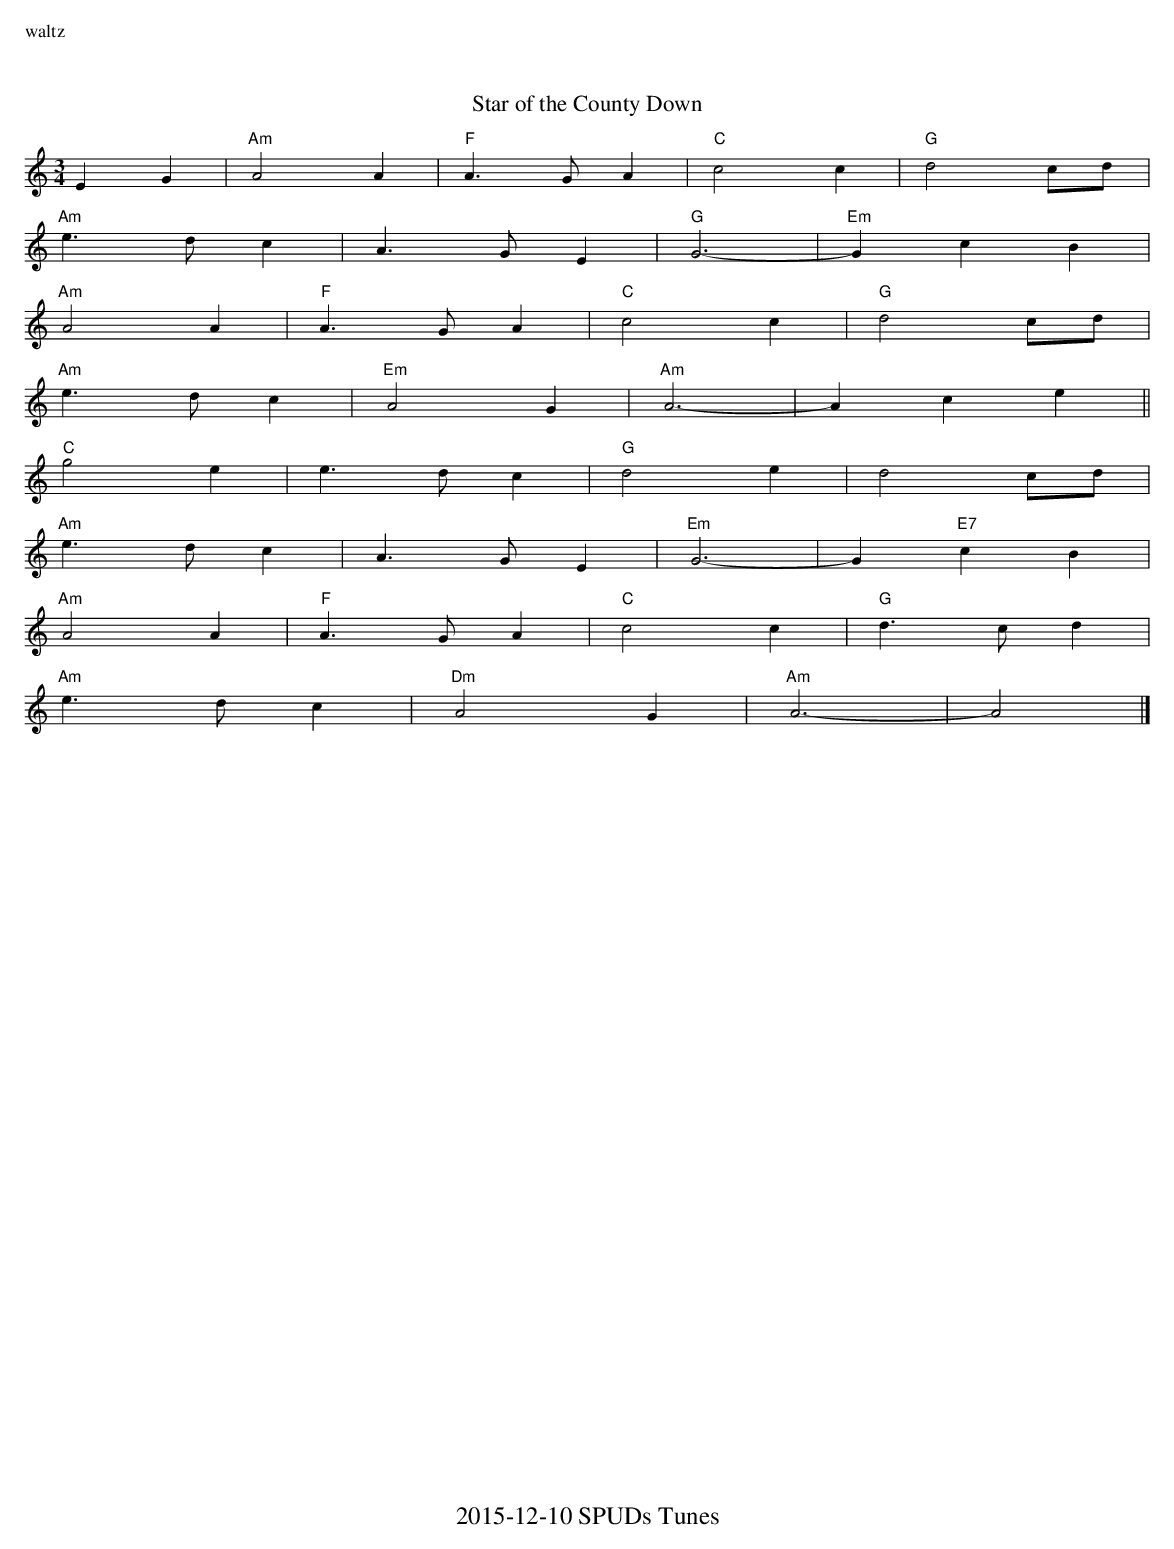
X:1
%%text waltz
T:Star of the County Down
M:3/4
L:1/8
K:Am
E2G2 | "Am"A4A2 | "F"A3GA2 | "C"c4c2 | "G"d4cd |
"Am"e3dc2 | A3GE2 | "G"G6- | "Em"G2c2B2 |
"Am"A4A2 | "F"A3GA2 | "C" c4c2 | "G"d4cd |
"Am"e3dc2 | "Em"A4G2 | "Am"A6- | A2c2e2 ||
"C"g4e2 | e3dc2 | "G"d4e2 | d4cd |
"Am"e3dc2 | A3GE2 | "Em"G6- | G2"E7"c2B2 |
"Am"A4A2 | "F"A3GA2 | "C"c4c2 | "G"d3cd2 |
"Am"e3dc2 | "Dm"A4G2 | "Am"A6- | A4 |]
